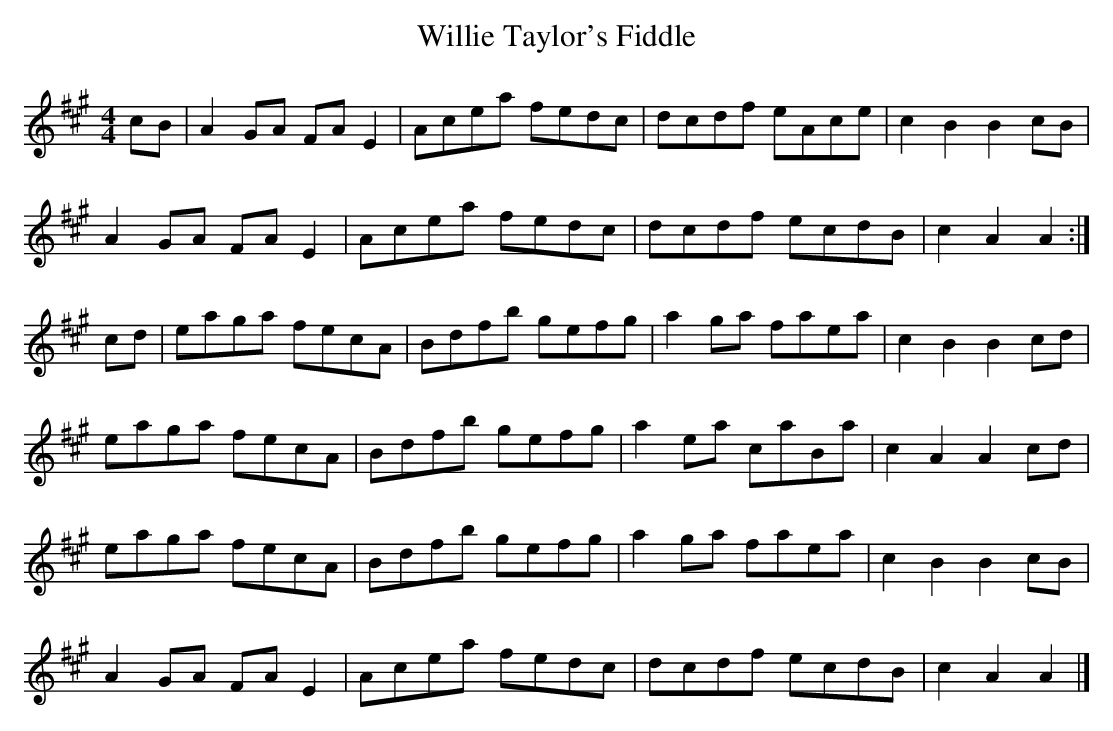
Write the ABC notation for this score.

X:1
T:Willie Taylor's Fiddle
M:4/4
L:1/8
K:A
cB|A2 GA FA E2|Acea fedc|dcdf eAce|c2 B2 B2 cB|
A2 GA FA E2|Acea fedc|dcdf ecdB|c2 A2 A2:|]
cd|eaga fecA|Bdfb gefg|a2 ga faea|c2 B2 B2 cd|
eaga fecA|Bdfb gefg|a2 ea caBa|c2 A2 A2 cd|
eaga fecA|Bdfb gefg|a2 ga faea|c2 B2 B2 cB|
A2 GA FA E2|Acea fedc|dcdf ecdB|c2 A2 A2|]
